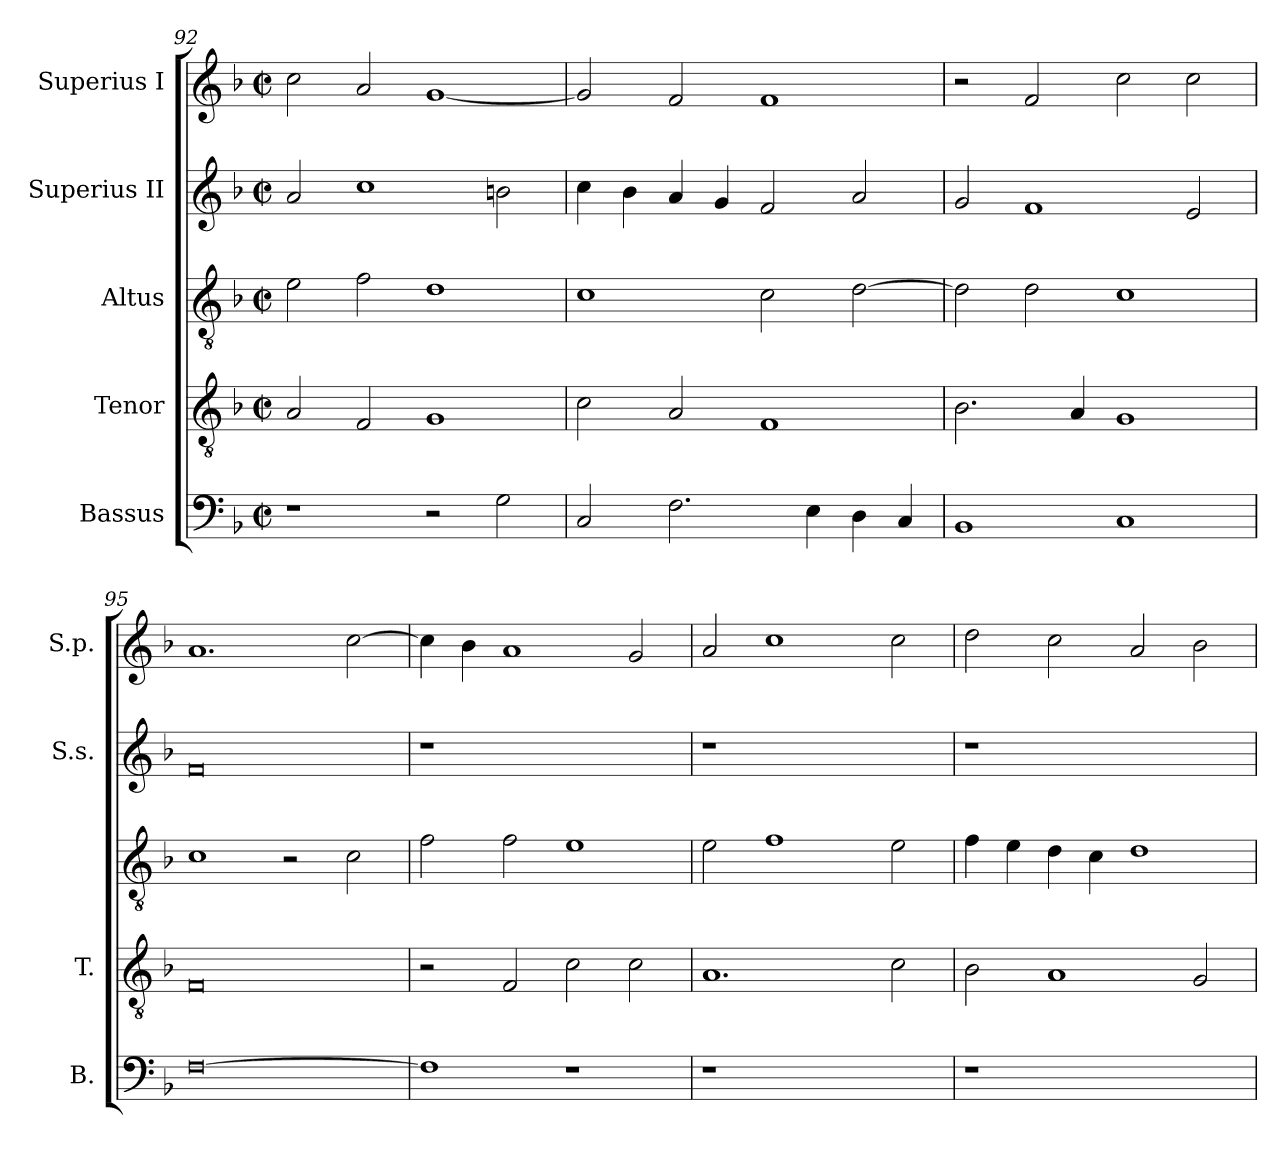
**kern	**kern	**kern	**kern	**kern
*part5	*part4	*part3	*part2	*part1
*staff5	*staff4	*staff3	*staff2	*staff1
*I"Bassus	*I"Tenor	*I"Altus	*I"Superius II	*I"Superius I
*I'B.	*I'T.	*	*I'S.s.	*I'S.p.
*clefF4	*clefGv2	*clefGv2	*clefG2	*clefG2
*	*ITrd7c12	*ITrd7c12	*	*
*k[b-]	*k[b-]	*k[b-]	*k[b-]	*k[b-]
*F:	*F:	*F:	*F:	*F:
*M2/2	*M2/2	*M2/2	*M2/2	*M2/2
*met(c|)	*met(c|)	*met(c|)	*met(c|)	*met(c|)
=92	=92	=92	=92	=92
1r	2AAi/	2Ei\	2ai/	2cci\
.	2FFi/	2Fi\	1cci	2ai/
2r	1GGi	1Di	.	[<1gi
2Gi\	.	.	2bni\	.
!!LO:LB:g=z
=93	=93	=93	=93	=93
2Ci/	2Ci\	1Ci	4cci\	2gi/]
.	.	.	4b-i\	.
2.Fi\	2AAi/	.	4ai/	2fi/
.	.	.	4gi/	.
.	1FFi	2Ci\	2fi/	1fi
4Ei\	.	.	.	.
4Di\	.	[>2Di\	2ai/	.
4Ci/	.	.	.	.
=94	=94	=94	=94	=94
1BB-i	2.BB-i\	2Di\]	2gi/	2r
.	.	2Di\	1fi	2fi/
.	4AAi/	.	.	.
1Ci	1GGi	1Ci	.	2cci\
.	.	.	2ei/	2cci\
=95	=95	=95	=95	=95
[>0Fi	0FFi	1Ci	0fi	1.ai
.	.	2r	.	.
.	.	2Ci\	.	[>2cci\
=96	=96	=96	=96	=96
!	!	!	!LO:N:vis=1	!
1Fi]	2r	2Fi\	1r	4cci\]
.	.	.	.	4b-i\
.	2FFi/	2Fi\	.	1ai
1r	2Ci\	1Ei	1ryy	.
.	2Ci\	.	.	2gi/
=97	=97	=97	=97	=97
!LO:N:vis=1	!	!	!LO:N:vis=1	!
1r	1.AAi	2Ei\	1r	2ai/
.	.	1Fi	.	1cci
1ryy	.	.	1ryy	.
.	2Ci\	2Ei\	.	2cci\
!!LO:PB:g=z
=98	=98	=98	=98	=98
!LO:N:vis=1	!	!	!LO:N:vis=1	!
1r	2BB-i\	4Fi\	1r	2ddi\
.	.	4Ei\	.	.
.	1AAi	4Di\	.	2cci\
.	.	4Ci\	.	.
1ryy	.	1Di	1ryy	2ai/
.	2GGi/	.	.	2b-i\
=	=	=	=	=
*-	*-	*-	*-	*-
